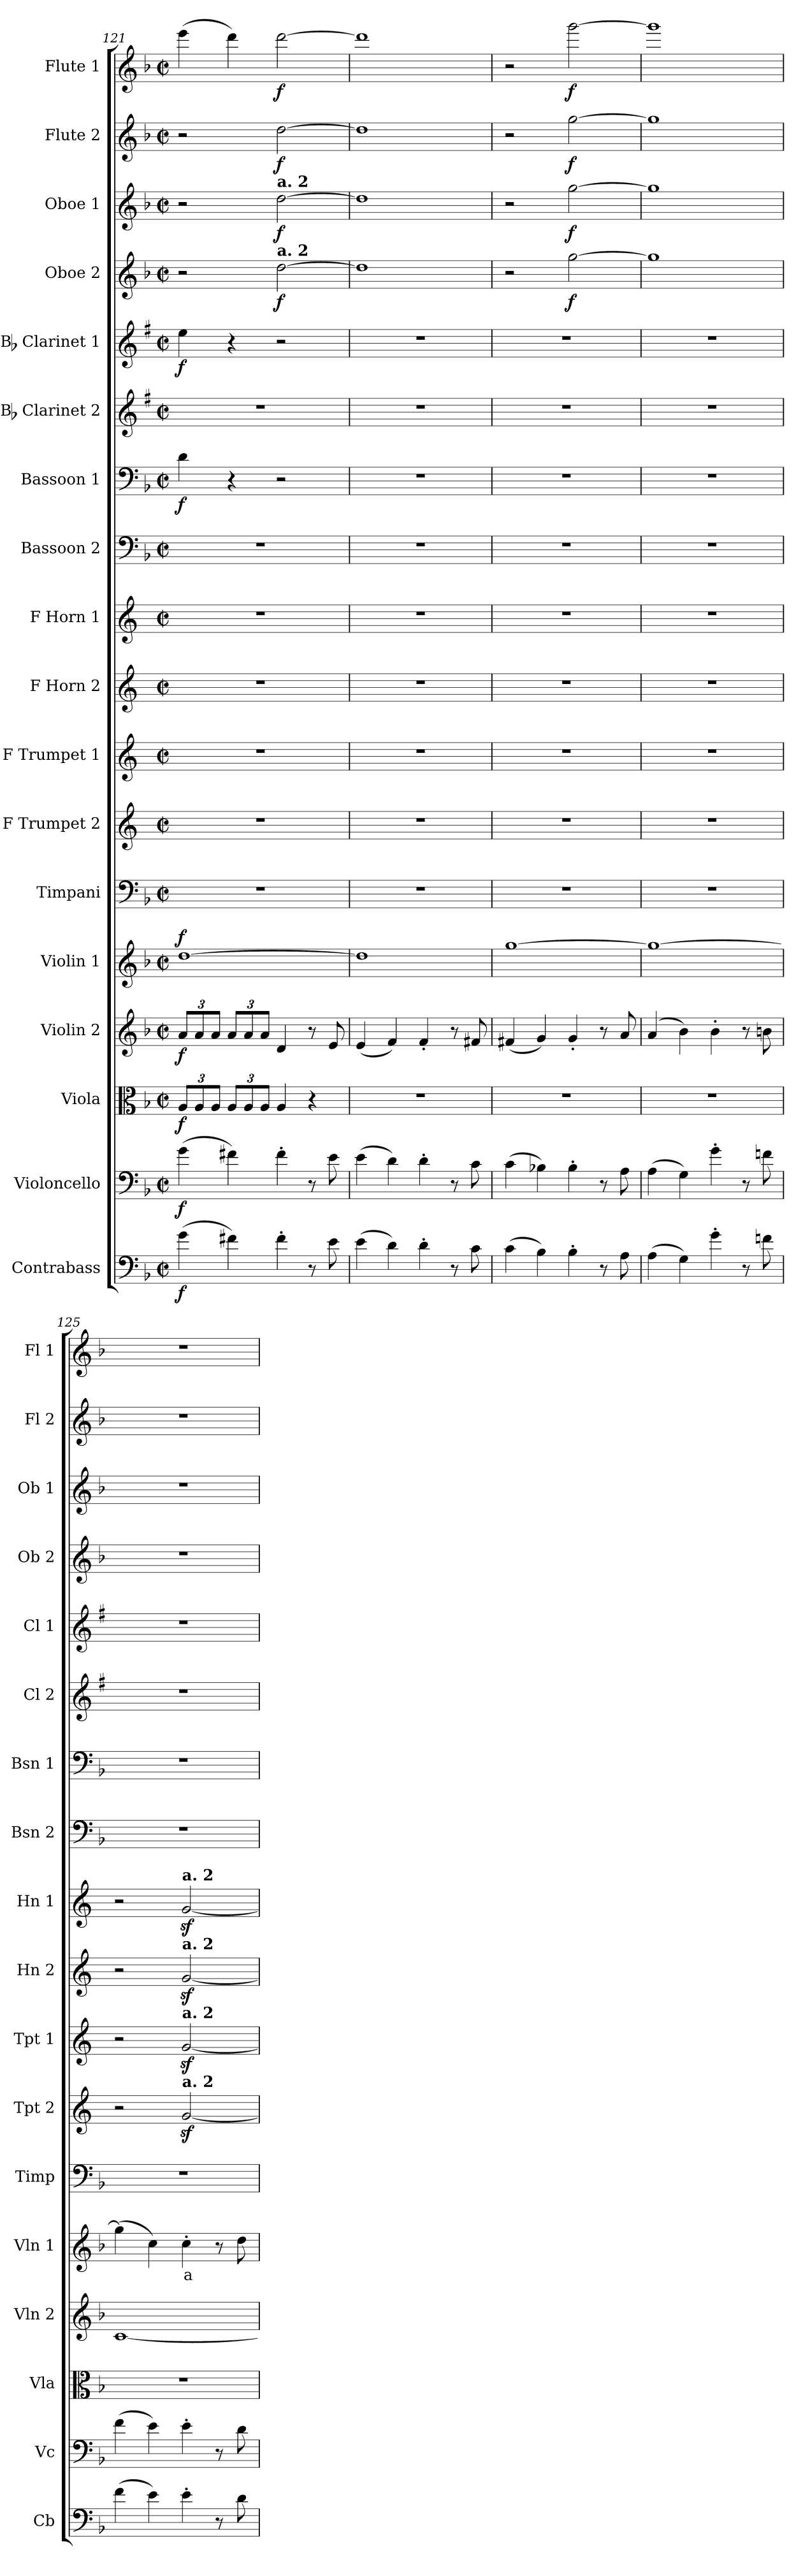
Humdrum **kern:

**kern	**dynam	**kern	**dynam	**kern	**dynam	**kern	**dynam	**kern	**text	**dynam	**kern	**kern	**kern	**kern	**kern	**kern	**kern	**dynam	**kern	**kern	**dynam	**kern	**dynam	**kern	**dynam	**kern	**dynam	**kern	**dynam
*part18	*part18	*part17	*part17	*part16	*part16	*part15	*part15	*part14	*part14	*part14	*part13	*part12	*part11	*part10	*part9	*part8	*part7	*part7	*part6	*part5	*part5	*part4	*part4	*part3	*part3	*part2	*part2	*part1	*part1
*staff18	*staff18	*staff17	*staff17	*staff16	*staff16	*staff15	*staff15	*staff14	*staff14	*staff14	*staff13	*staff12	*staff11	*staff10	*staff9	*staff8	*staff7	*staff7	*staff6	*staff5	*staff5	*staff4	*staff4	*staff3	*staff3	*staff2	*staff2	*staff1	*staff1
*I"Contrabass	*	*I"Violoncello	*	*I"Viola	*	*I"Violin 2	*	*I"Violin 1	*	*	*I"Timpani	*I"F Trumpet 2	*I"F Trumpet 1	*I"F Horn 2	*I"F Horn 1	*I"Bassoon 2	*I"Bassoon 1	*	*I"Bb Clarinet 2	*I"Bb Clarinet 1	*	*I"Oboe 2	*	*I"Oboe 1	*	*I"Flute 2	*	*I"Flute 1	*
*I'Cb	*	*I'Vc	*	*I'Vla	*	*I'Vln 2	*	*I'Vln 1	*	*	*I'Timp	*I'Tpt 2	*I'Tpt 1	*I'Hn 2	*I'Hn 1	*I'Bsn 2	*I'Bsn 1	*	*I'Cl 2	*I'Cl 1	*	*I'Ob 2	*	*I'Ob 1	*	*I'Fl 2	*	*I'Fl 1	*
*clefF4	*	*clefF4	*	*clefC3	*	*clefG2	*	*clefG2	*	*	*clefF4	*clefG2	*clefG2	*clefG2	*clefG2	*clefF4	*clefF4	*	*clefG2	*clefG2	*	*clefG2	*	*clefG2	*	*clefG2	*	*clefG2	*
*ITrd7c12	*	*	*	*	*	*	*	*	*	*	*	*ITrd-3c-5	*ITrd-3c-5	*ITrd4c7	*ITrd4c7	*	*	*	*ITrd1c2	*ITrd1c2	*	*	*	*	*	*	*	*	*
*k[b-]	*	*k[b-]	*	*k[b-]	*	*k[b-]	*	*k[b-]	*	*	*k[b-]	*k[b-]	*k[b-]	*k[b-]	*k[b-]	*k[b-]	*k[b-]	*	*k[b-]	*k[b-]	*	*k[b-]	*	*k[b-]	*	*k[b-]	*	*k[b-]	*
*M2/2	*	*M2/2	*	*M2/2	*	*M2/2	*	*M2/2	*	*	*M2/2	*M2/2	*M2/2	*M2/2	*M2/2	*M2/2	*M2/2	*	*M2/2	*M2/2	*	*M2/2	*	*M2/2	*	*M2/2	*	*M2/2	*
*met(c|)	*	*met(c|)	*	*met(c|)	*	*met(c|)	*	*met(c|)	*	*	*met(c|)	*met(c|)	*met(c|)	*met(c|)	*met(c|)	*met(c|)	*met(c|)	*	*met(c|)	*met(c|)	*	*met(c|)	*	*met(c|)	*	*met(c|)	*	*met(c|)	*
*	*	*	*	*Xbrackettup	*	*Xbrackettup	*	*	*	*	*	*	*	*	*	*	*	*	*	*	*	*	*	*	*	*	*	*	*
=121	=121	=121	=121	=121	=121	=121	=121	=121	=121	=121	=121	=121	=121	=121	=121	=121	=121	=121	=121	=121	=121	=121	=121	=121	=121	=121	=121	=121	=121
!	!LO:DY:b	!	!LO:DY:b	!	!LO:DY:b	!	!LO:DY:b	!	!	!LO:DY:b	!	!	!	!	!	!	!	!LO:DY:b	!	!	!LO:DY:b	!	!	!	!	!	!	!	!
(4G\	f	(4g\	f	12A/L	f	12a/L	f	[1dd	.	f	1r	1r	1r	1r	1r	1r	4d\	f	1r	4dd\	f	2r	.	2r	.	2r	.	(4eee\	.
.	.	.	.	12A/	.	12a/	.	.	.	.	.	.	.	.	.	.	.	.	.	.	.	.	.	.	.	.	.	.	.
.	.	.	.	12A/J	.	12a/J	.	.	.	.	.	.	.	.	.	.	.	.	.	.	.	.	.	.	.	.	.	.	.
4F#X\)	.	4f#X\)	.	12A/L	.	12a/L	.	.	.	.	.	.	.	.	.	.	4r	.	.	4r	.	.	.	.	.	.	.	4ddd\)	.
.	.	.	.	12A/	.	12a/	.	.	.	.	.	.	.	.	.	.	.	.	.	.	.	.	.	.	.	.	.	.	.
.	.	.	.	12A/J	.	12a/J	.	.	.	.	.	.	.	.	.	.	.	.	.	.	.	.	.	.	.	.	.	.	.
!	!	!	!	!	!	!	!	!	!	!	!	!	!	!	!	!	!	!	!	!	!	!	!	!LO:TX:a:B:t=a. 2	!	!	!	!	!
!	!	!	!	!	!	!	!	!	!	!	!	!	!	!	!	!	!	!	!	!	!	!LO:TX:a:B:t=a. 2	!	!	!	!	!	!	!
!	!	!	!	!	!	!	!	!	!	!	!	!	!	!	!	!	!	!	!	!	!	!	!LO:DY:b	!	!LO:DY:b	!	!LO:DY:b	!	!LO:DY:b
4F#'\	.	4f#'\	.	4A/	.	4d/	.	.	.	.	.	.	.	.	.	.	2r	.	.	2r	.	[2dd\	f	[2dd\	f	[2dd\	f	[2ddd\	f
8r	.	8r	.	4r	.	8r	.	.	.	.	.	.	.	.	.	.	.	.	.	.	.	.	.	.	.	.	.	.	.
8E\	.	8e\	.	.	.	8e/	.	.	.	.	.	.	.	.	.	.	.	.	.	.	.	.	.	.	.	.	.	.	.
=122	=122	=122	=122	=122	=122	=122	=122	=122	=122	=122	=122	=122	=122	=122	=122	=122	=122	=122	=122	=122	=122	=122	=122	=122	=122	=122	=122	=122	=122
(4E\	.	(4e\	.	1r	.	(4e/	.	1dd]	.	.	1r	1r	1r	1r	1r	1r	1r	.	1r	1r	.	1dd]	.	1dd]	.	1dd]	.	1ddd]	.
4D\)	.	4d\)	.	.	.	4f/)	.	.	.	.	.	.	.	.	.	.	.	.	.	.	.	.	.	.	.	.	.	.	.
4D'\	.	4d'\	.	.	.	4f'/	.	.	.	.	.	.	.	.	.	.	.	.	.	.	.	.	.	.	.	.	.	.	.
8r	.	8r	.	.	.	8r	.	.	.	.	.	.	.	.	.	.	.	.	.	.	.	.	.	.	.	.	.	.	.
8C\	.	8c\	.	.	.	8f#X/	.	.	.	.	.	.	.	.	.	.	.	.	.	.	.	.	.	.	.	.	.	.	.
=123	=123	=123	=123	=123	=123	=123	=123	=123	=123	=123	=123	=123	=123	=123	=123	=123	=123	=123	=123	=123	=123	=123	=123	=123	=123	=123	=123	=123	=123
(4C\	.	(4c\	.	1r	.	(4f#X/	.	[1gg	.	.	1r	1r	1r	1r	1r	1r	1r	.	1r	1r	.	2r	.	2r	.	2r	.	2r	.
4BB-\)	.	4B-X\)	.	.	.	4g/)	.	.	.	.	.	.	.	.	.	.	.	.	.	.	.	.	.	.	.	.	.	.	.
!	!	!	!	!	!	!	!	!	!	!	!	!	!	!	!	!	!	!	!	!	!	!	!LO:DY:b	!	!LO:DY:b	!	!LO:DY:b	!	!LO:DY:b
4BB-'\	.	4B-'\	.	.	.	4g'/	.	.	.	.	.	.	.	.	.	.	.	.	.	.	.	[2gg\	f	[2gg\	f	[2gg\	f	[2ggg\	f
8r	.	8r	.	.	.	8r	.	.	.	.	.	.	.	.	.	.	.	.	.	.	.	.	.	.	.	.	.	.	.
8AA\	.	8A\	.	.	.	8a/	.	.	.	.	.	.	.	.	.	.	.	.	.	.	.	.	.	.	.	.	.	.	.
=124	=124	=124	=124	=124	=124	=124	=124	=124	=124	=124	=124	=124	=124	=124	=124	=124	=124	=124	=124	=124	=124	=124	=124	=124	=124	=124	=124	=124	=124
(4AA\	.	(4A\	.	1r	.	(4a/	.	1gg_	.	.	1r	1r	1r	1r	1r	1r	1r	.	1r	1r	.	1gg]	.	1gg]	.	1gg]	.	1ggg]	.
4GG\)	.	4G\)	.	.	.	4b-\)	.	.	.	.	.	.	.	.	.	.	.	.	.	.	.	.	.	.	.	.	.	.	.
4G'\	.	4g'\	.	.	.	4b-'\	.	.	.	.	.	.	.	.	.	.	.	.	.	.	.	.	.	.	.	.	.	.	.
8r	.	8r	.	.	.	8r	.	.	.	.	.	.	.	.	.	.	.	.	.	.	.	.	.	.	.	.	.	.	.
8Fn\	.	8fn\	.	.	.	8bn\	.	.	.	.	.	.	.	.	.	.	.	.	.	.	.	.	.	.	.	.	.	.	.
!!LO:PB:g=z
=125	=125	=125	=125	=125	=125	=125	=125	=125	=125	=125	=125	=125	=125	=125	=125	=125	=125	=125	=125	=125	=125	=125	=125	=125	=125	=125	=125	=125	=125
(4F\	.	(4f\	.	1r	.	[1c	.	(4gg\]	.	.	1r	2r	2r	2r	2r	1r	1r	.	1r	1r	.	1r	.	1r	.	1r	.	1r	.
4E\)	.	4e\)	.	.	.	.	.	4cc\)	.	.	.	.	.	.	.	.	.	.	.	.	.	.	.	.	.	.	.	.	.
!	!	!	!	!	!	!	!	!	!	!	!	!	!	!	!LO:TX:a:B:t=a. 2	!	!	!	!	!	!	!	!	!	!	!	!	!	!
!	!	!	!	!	!	!	!	!	!	!	!	!	!	!LO:TX:a:B:t=a. 2	!	!	!	!	!	!	!	!	!	!	!	!	!	!	!
!	!	!	!	!	!	!	!	!	!	!	!	!	!LO:TX:a:B:t=a. 2	!	!	!	!	!	!	!	!	!	!	!	!	!	!	!	!
!	!	!	!	!	!	!	!	!	!	!	!	!LO:TX:a:B:t=a. 2	!	!	!	!	!	!	!	!	!	!	!	!	!	!	!	!	!
!	!	!	!	!	!	!	!	!	!LO:LY:b:color=#FF0000	!	!	!	!	!	!	!	!	!	!	!	!	!	!	!	!	!	!	!	!
4E'\	.	4e'\	.	.	.	.	.	4cc'\	a	.	.	[2ccz</	[2ccz</	[2cz</	[2cz</	.	.	.	.	.	.	.	.	.	.	.	.	.	.
8r	.	8r	.	.	.	.	.	8r	.	.	.	.	.	.	.	.	.	.	.	.	.	.	.	.	.	.	.	.	.
8D\	.	8d\	.	.	.	.	.	8dd\	.	.	.	.	.	.	.	.	.	.	.	.	.	.	.	.	.	.	.	.	.
=	=	=	=	=	=	=	=	=	=	=	=	=	=	=	=	=	=	=	=	=	=	=	=	=	=	=	=	=	=
*-	*-	*-	*-	*-	*-	*-	*-	*-	*-	*-	*-	*-	*-	*-	*-	*-	*-	*-	*-	*-	*-	*-	*-	*-	*-	*-	*-	*-	*-
